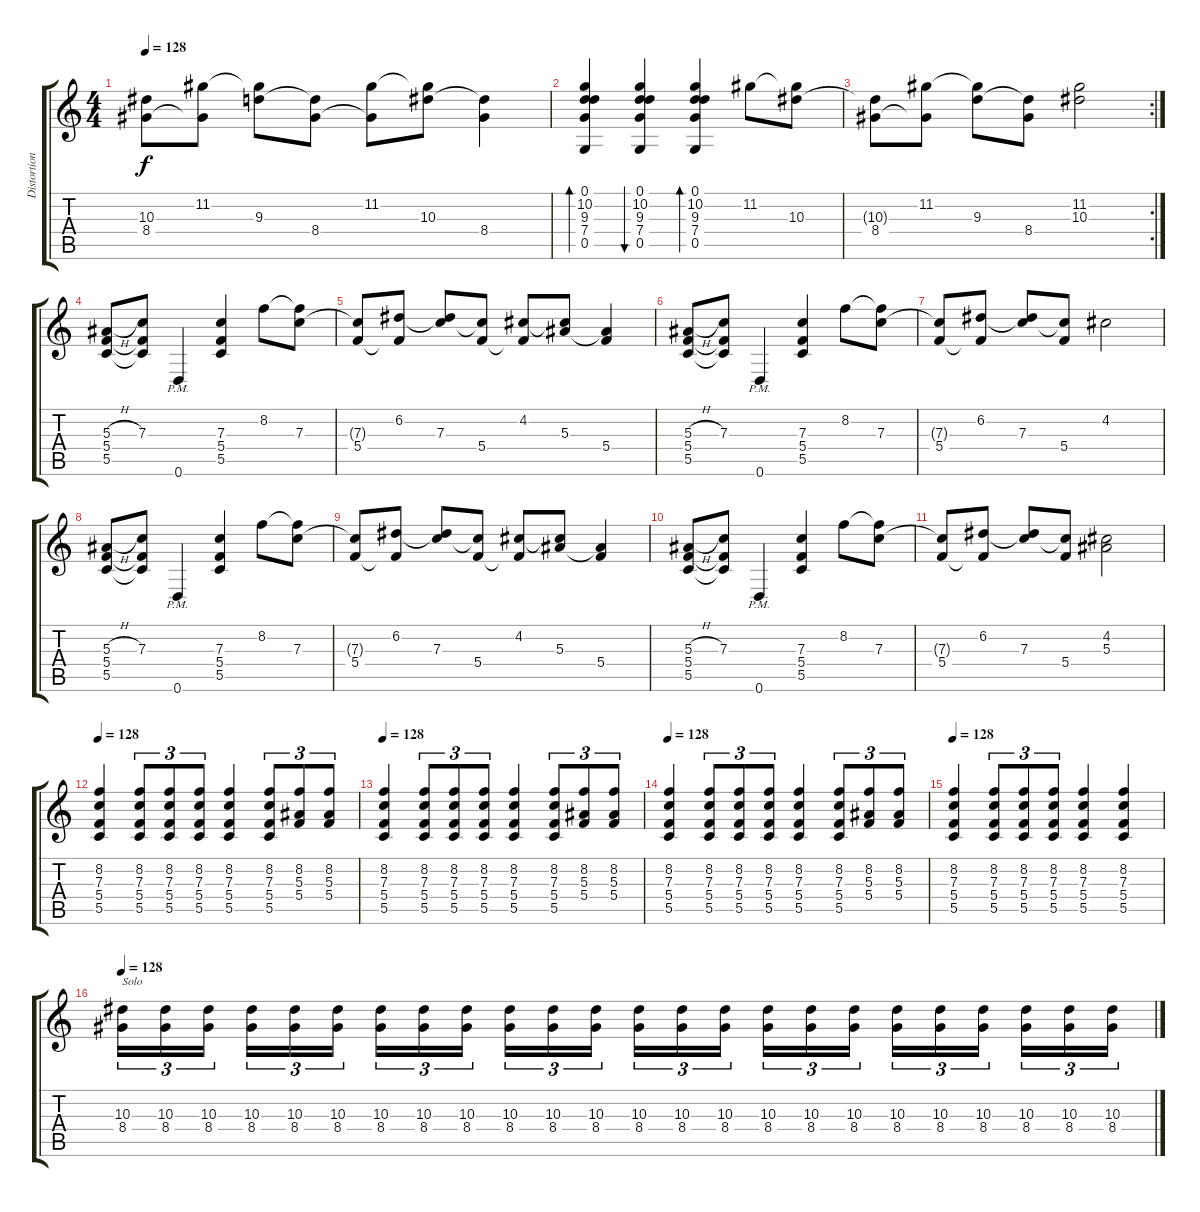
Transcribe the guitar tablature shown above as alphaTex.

\track ("Distortion Guitar 1" "Distortion") {instrument distortionguitar}
\staff {score tabs}
\tuning (D4 A3 F3 C3 G2 D2) {hide}
\ts (4 4)
\tempo 128
\clef g2
\ks c
(10.3{t} 8.4).8{dy f} (11.2 8.4{t}).8 (11.2{t} 9.3).8 (9.3{t} 8.4).8 (11.2 8.4{t}).8 (11.2{t} 10.3).8 (10.3{t} 8.4).4 |
(0.1 10.2 9.3 7.4 0.5).4{bd 120} (0.1 10.2 9.3 7.4 0.5).4{bu 120} (0.1 10.2 9.3 7.4 0.5).4{bd 120} 11.2.8 (11.2{t} 10.3).8 |
\rc 2
(10.3{t} 8.4).8 (11.2 8.4{t}).8 (11.2{t} 9.3).8 (9.3{t} 8.4).8 (11.2 10.3).2 |
(5.3{h} 5.4 5.5).8 (7.3 5.4{t} 5.5{t}).8 0.6{pm}.4 (7.3 5.4 5.5).4 8.2.8 (8.2{t} 7.3).8 |
(7.3{t} 5.4).8 (6.2 5.4{t}).8 (6.2{t} 7.3).8 (7.3{t} 5.4).8 (4.2 5.4{t}).8 (4.2{t} 5.3).8 (5.3{t} 5.4).4 |
(5.3{h} 5.4 5.5).8 (7.3 5.4{t} 5.5{t}).8 0.6{pm}.4 (7.3 5.4 5.5).4 8.2.8 (8.2{t} 7.3).8 |
(7.3{t} 5.4).8 (6.2 5.4{t}).8 (6.2{t} 7.3).8 (7.3{t} 5.4).8 4.2.2 |
(5.3{h} 5.4 5.5).8 (7.3 5.4{t} 5.5{t}).8 0.6{pm}.4 (7.3 5.4 5.5).4 8.2.8 (8.2{t} 7.3).8 |
(7.3{t} 5.4).8 (6.2 5.4{t}).8 (6.2{t} 7.3).8 (7.3{t} 5.4).8 (4.2 5.4{t}).8 (4.2{t} 5.3).8 (5.3{t} 5.4).4 |
(5.3{h} 5.4 5.5).8 (7.3 5.4{t} 5.5{t}).8 0.6{pm}.4 (7.3 5.4 5.5).4 8.2.8 (8.2{t} 7.3).8 |
(7.3{t} 5.4).8 (6.2 5.4{t}).8 (6.2{t} 7.3).8 (7.3{t} 5.4).8 (4.2 5.3).2 |
\tempo 128
(8.2 7.3 5.4 5.5).4 (8.2 7.3 5.4 5.5).8{tu (3 2)} (8.2 7.3 5.4 5.5).8{tu (3 2)} (8.2 7.3 5.4 5.5).8{tu (3 2)} (8.2 7.3 5.4 5.5).4 (8.2 7.3 5.4 5.5).8{tu (3 2)} (8.2 5.3 5.4).8{tu (3 2)} (8.2 5.3 5.4).8{tu (3 2)} |
\tempo 128
(8.2 7.3 5.4 5.5).4 (8.2 7.3 5.4 5.5).8{tu (3 2)} (8.2 7.3 5.4 5.5).8{tu (3 2)} (8.2 7.3 5.4 5.5).8{tu (3 2)} (8.2 7.3 5.4 5.5).4 (8.2 7.3 5.4 5.5).8{tu (3 2)} (8.2 5.3 5.4).8{tu (3 2)} (8.2 5.3 5.4).8{tu (3 2)} |
\tempo 128
(8.2 7.3 5.4 5.5).4 (8.2 7.3 5.4 5.5).8{tu (3 2)} (8.2 7.3 5.4 5.5).8{tu (3 2)} (8.2 7.3 5.4 5.5).8{tu (3 2)} (8.2 7.3 5.4 5.5).4 (8.2 7.3 5.4 5.5).8{tu (3 2)} (8.2 5.3 5.4).8{tu (3 2)} (8.2 5.3 5.4).8{tu (3 2)} |
\tempo 128
(8.2 7.3 5.4 5.5).4 (8.2 7.3 5.4 5.5).8{tu (3 2)} (8.2 7.3 5.4 5.5).8{tu (3 2)} (8.2 7.3 5.4 5.5).8{tu (3 2)} (8.2 7.3 5.4 5.5).4 (8.2 7.3 5.4 5.5).4 |
\tempo 128
(10.3 8.4).16{tu (3 2) txt "Solo"} (10.3 8.4).16{tu (3 2)} (10.3 8.4).16{tu (3 2)} (10.3 8.4).16{tu (3 2)} (10.3 8.4).16{tu (3 2)} (10.3 8.4).16{tu (3 2)} (10.3 8.4).16{tu (3 2)} (10.3 8.4).16{tu (3 2)} (10.3 8.4).16{tu (3 2)} (10.3 8.4).16{tu (3 2)} (10.3 8.4).16{tu (3 2)} (10.3 8.4).16{tu (3 2)} (10.3 8.4).16{tu (3 2)} (10.3 8.4).16{tu (3 2)} (10.3 8.4).16{tu (3 2)} (10.3 8.4).16{tu (3 2)} (10.3 8.4).16{tu (3 2)} (10.3 8.4).16{tu (3 2)} (10.3 8.4).16{tu (3 2)} (10.3 8.4).16{tu (3 2)} (10.3 8.4).16{tu (3 2)} (10.3 8.4).16{tu (3 2)} (10.3 8.4).16{tu (3 2)} (10.3 8.4).16{tu (3 2)}
